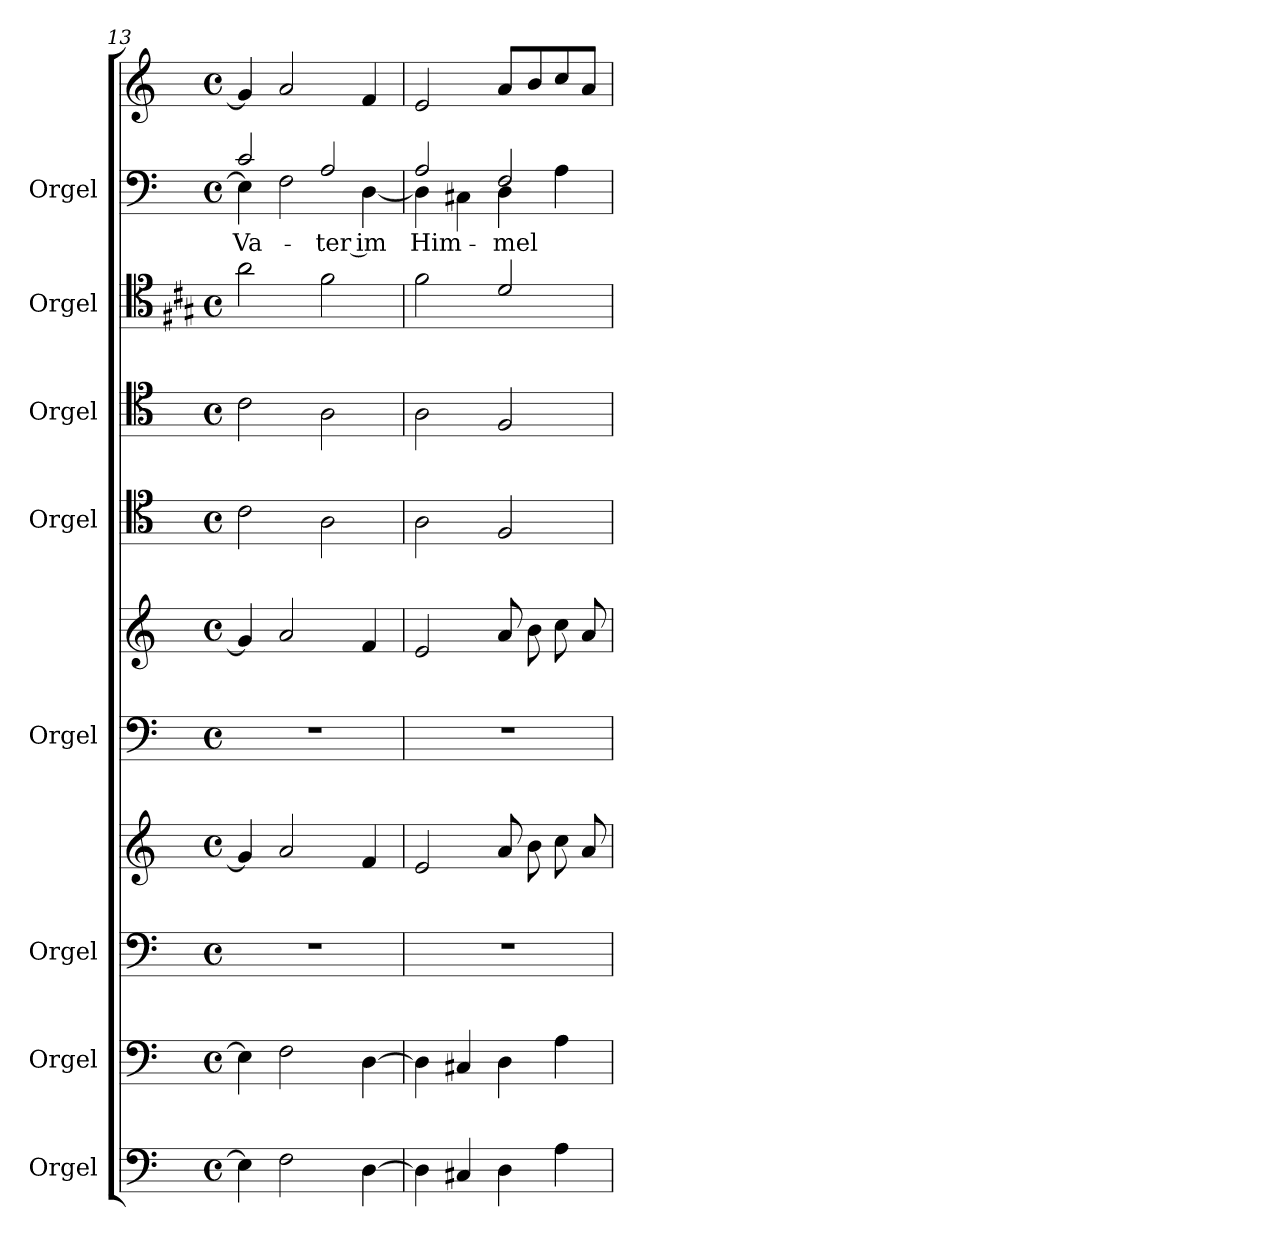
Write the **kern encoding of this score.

**kern	**kern	**kern	**kern	**kern	**kern	**kern	**kern	**kern	**kern	**text	**kern
*part8	*part7	*part6	*part6	*part5	*part5	*part4	*part3	*part2	*part1	*part1	*part1
*staff11	*staff10	*staff9	*staff8	*staff7	*staff6	*staff5	*staff4	*staff3	*staff2	*staff2	*staff1
*I"Orgel	*I"Orgel	*I"Orgel	*	*I"Orgel	*	*I"Orgel	*I"Orgel	*I"Orgel	*I"Orgel	*	*
*clefF4	*clefF4	*clefF4	*clefG2	*clefF4	*clefG2	*clefC4	*clefC4	*clefC4	*clefF4	*	*clefG2
*	*	*	*	*	*	*	*	*ITrd5c9	*	*	*
*k[]	*k[]	*k[]	*k[]	*k[]	*k[]	*k[]	*k[]	*k[]	*k[]	*	*k[]
*M4/4	*M4/4	*M4/4	*M4/4	*M4/4	*M4/4	*M4/4	*M4/4	*M4/4	*M4/4	*	*M4/4
*met(c)	*met(c)	*met(c)	*met(c)	*met(c)	*met(c)	*met(c)	*met(c)	*met(c)	*met(c)	*	*met(c)
=13	=13	=13	=13	=13	=13	=13	=13	=13	=13	=13	=13
!	!	!	!	!	!	!	!	!	!	!LO:LY:a	!
*	*	*	*	*	*	*	*	*	*^	*	*
4E\]	4E\]	1r	4g/]	1r	4g/]	2c\	2c\	2c\	2c/	4E\]	Va-	4g/]
2F\	2F\	.	2a/	.	2a/	.	.	.	.	2F\	.	2a/
!	!	!	!	!	!	!	!	!	!	!	!LO:LY:a	!
.	.	.	.	.	.	2A\	2A\	2A\	2A/	.	-ter im	.
[4D\	[4D\	.	4f/	.	4f/	.	.	.	.	[4D\	.	4f/
=14	=14	=14	=14	=14	=14	=14	=14	=14	=14	=14	=14	=14
!	!	!	!	!	!	!	!	!	!	!	!LO:LY:a	!
4D\]	4D\]	1r	2e/	1r	2e/	2A\	2A\	2A\	2A/	4D\]	Him-	2e/
4C#X/	4C#X/	.	.	.	.	.	.	.	.	4C#X\	.	.
!	!	!	!	!	!	!	!	!	!	!	!LO:LY:a	!
4D\	4D\	.	8a/	.	8a/	2F/	2F/	2F/	2F/	4D\	-mel-	8a/L
.	.	.	8b\	.	8b\	.	.	.	.	.	.	8b/
4A\	4A\	.	8cc\	.	8cc\	.	.	.	.	4A\	.	8cc/
.	.	.	8a/	.	8a/	.	.	.	.	.	.	8a/J
*	*	*	*	*	*	*	*	*	*v	*v	*	*
=	=	=	=	=	=	=	=	=	=	=	=
*-	*-	*-	*-	*-	*-	*-	*-	*-	*-	*-	*-
